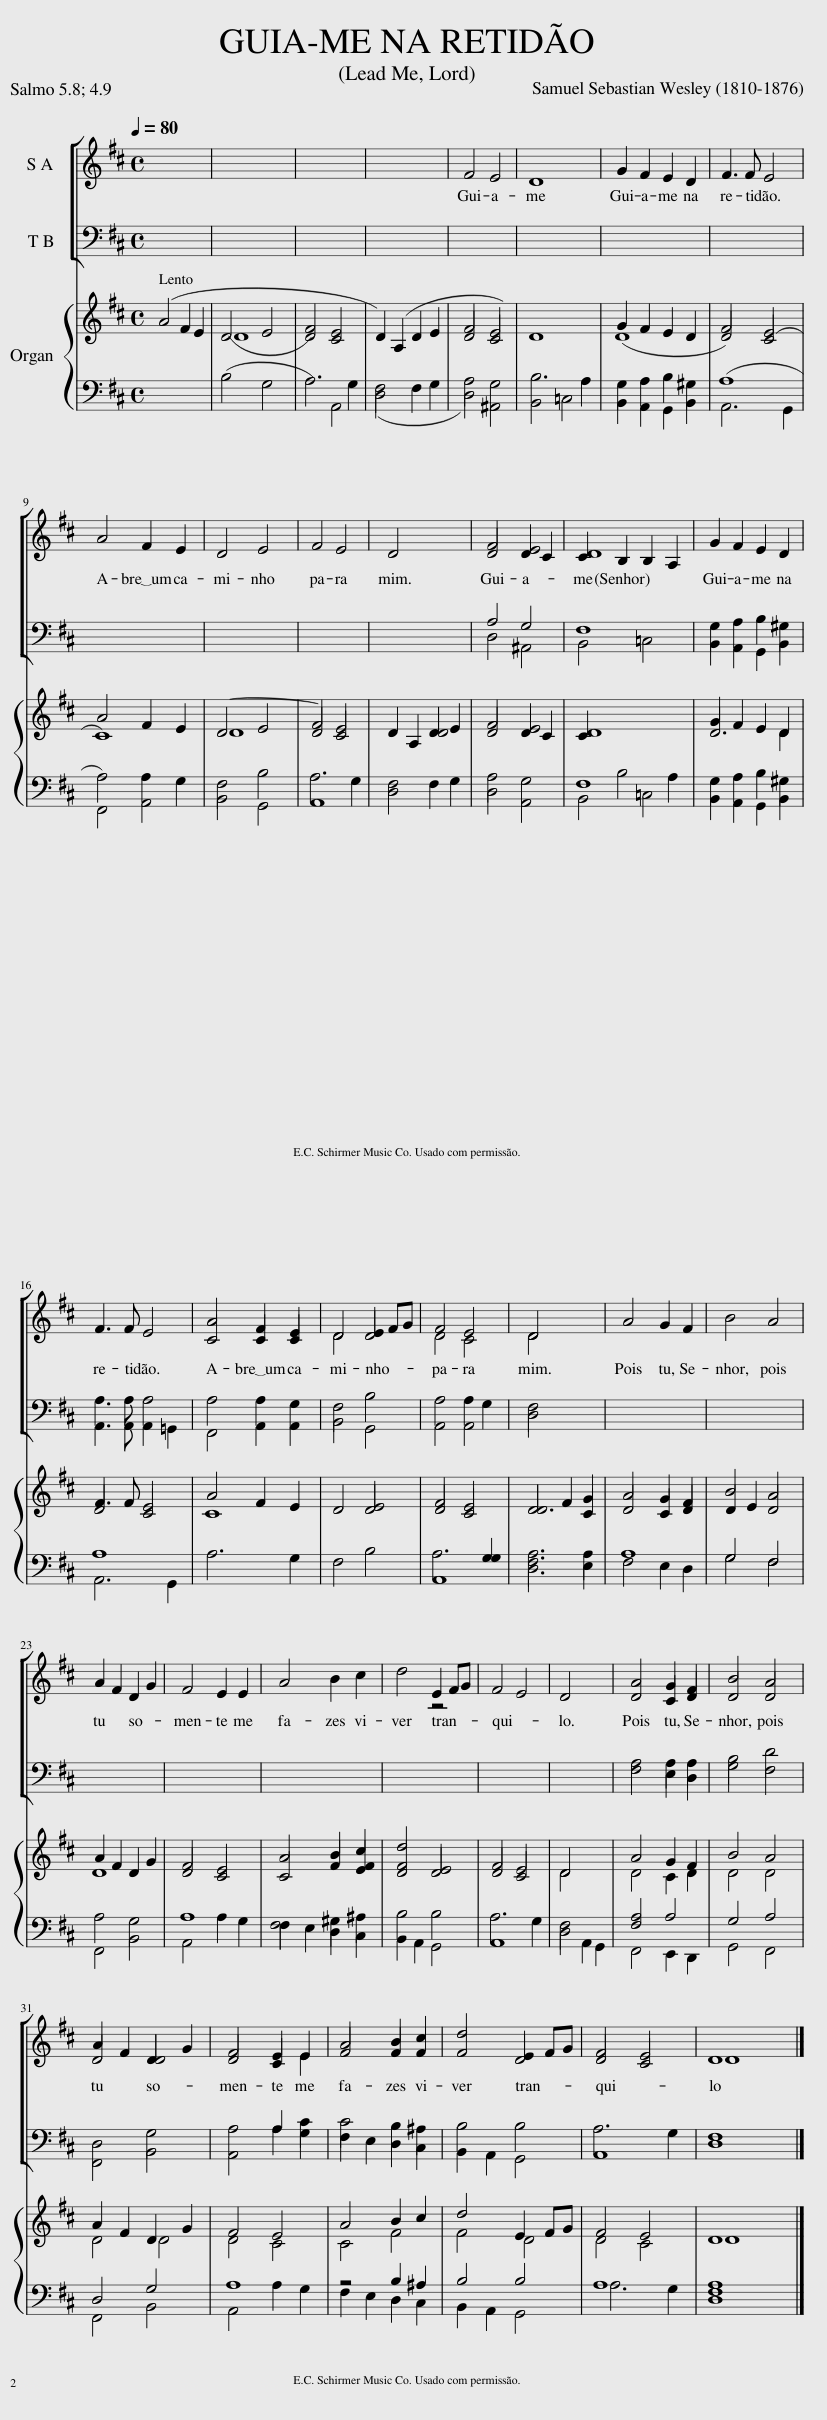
X:1
%%score [ ( 1 2 ) ( 3 4 5 ) ] { ( 6 8 ) | ( 7 9 10 11 ) }
L:1/8
Q:1/4=80
M:4/4
I:linebreak $
K:D
V:1 treble
V:2 treble
V:3 bass
V:4 bass
V:5 bass
V:6 treble
V:8 treble
V:7 bass
V:9 bass
V:10 bass
V:11 bass
V:1
 x4 x4 | x8 | x8 | x8 | F4 E4 | %5
 D8 | G2 F2 E2 D2 | F3 F E4 |$ A4 F2 E2 | D4 E4 | %10
 F4 E4 | D4 x4 | F4 E4 | D8 | G2 F2 E2 D2 |$ %15
 F3 F E4 | A4 F2 E2 | D4 E2 FG | F4 E4 | D4 x4 | %20
 A4 G2 F2 | B4 A4 |$ A2 F2 D2 G2 | F4 E2 E2 | A4 B2 c2 | %25
 d4 E2 FG | F4 E4 | D4 x4 | x4 G2 F2 | B4 A4 |$ %30
 A2 F2 D2 G2 | F4 E2 E2 | A4 B2 c2 | d4 E2 FG | F4 E4 | %35
 D8 |] %36
V:2
 x8 | x8 | x8 | x8 | x8 | %5
 x8 | x8 | x8 |$ x8 | x8 | %10
 x8 | x8 | D4 D2 C2 | C2 B,2 B,2 A,2 | x8 |$ %15
 x8 | C4 C2 C2 | D4 D4 | D4 C4 | D4 x4 | %20
 x8 | x8 |$ x8 | x8 | x8 | %25
 x4 z4 | x8 | x8 | [DA]4 C2 D2 | D4 D4 |$ %30
 D4 D4 | D4 C2 E2 | F4 F2 F2 | F4 D4 | D4 C4 | %35
 D8 |] %36
V:3
 x8 | x8 | x8 | x8 | x8 | %5
 x8 | x8 | x8 |$ x8 | x8 | %10
 x8 | x8 | A,4 G,4 | F,8 | x8 |$ %15
 x8 | A,4 A,2 G,2 | F,4 B,4 | A,4 A,2 G,2 | F,4 x4 | %20
 x8 | x8 |$ x8 | x8 | x8 | %25
 x8 | x8 | x8 | A,4 A,2 A,2 | B,4 D4 |$ %30
 D,4 G,4 | A,4 A,2 C2 | C4 B,2 ^A,2 | B,4 B,4 | A,6 G,2 | %35
 F,8 |] %36
V:4
 x8 | x8 | x8 | x8 | x8 | %5
 x8 | x8 | x8 |$ x8 | x8 | %10
 x8 | x8 | D,4 ^A,,4 | B,,4 =C,4 | B,,2 A,,2 G,,2 B,,2 |$ %15
 A,,3 A,, A,,2 =G,,2 | F,,4 A,,2 A,,2 | B,,4 G,,4 | A,,4 A,,4 | D,4 x4 | %20
 x8 | x8 |$ x8 | x8 | x8 | %25
 x8 | x8 | x8 | F,4 E,2 D,2 | G,4 F,4 |$ %30
 F,,4 B,,4 | A,,4 A,2 G,2 | F,2 E,2 D,2 C,2 | B,,2 A,,2 G,,4 | A,,8 | %35
 D,8 |] %36
V:5
 x8 | x8 | x8 | x8 | x8 | %5
 x8 | x8 | x8 |$ x8 | x8 | %10
 x8 | x8 | x8 | x8 | G,2 A,2 B,2 ^G,2 |$ %15
 A,3 A, A,4 | x8 | x8 | x8 | x8 | %20
 x8 | x8 |$ x8 | x8 | x8 | %25
 x8 | x8 | x8 | x8 | x8 |$ %30
 x8 | x8 | x8 | x8 | x8 | %35
 x8 |] %36
V:6
 (A4 F2 E2 | (D4 E4 | [DF]4) [CE]4 | D2) (A,2 D2 E2 | F4 E4) | %5
 D8 | G2 F2 E2 D2 | F4 E4 |$ A4 F2 E2 | D4 E4 | %10
 F4 E4 | D2 A,2 D2 E2 | F4 E4 | D8 | D6 D2 |$ %15
 D4 C4 | A4 F2 E2 | D4 E4 | F4 E4 | D4 F2 G2 | %20
 A4 G2 F2 | B4 A4 |$ A2 F2 D2 G2 | F4 E4 | A4 B2 c2 | %25
 d4 E4 | F4 E4 | D4 x4 | A4 G2 F2 | B4 A4 |$ %30
 A2 F2 D2 G2 | F4 E4 | A4 B2 c2 | d4 E2 FG | F4 E4 | %35
 D8 |] %36
V:7
 x8 | (B,4 G,4 | A,6) G,2 | F,4 F,2 G,2 | x8 | %5
 x8 | x8 | x8 |$ x8 | x8 | %10
 x8 | x8 | x8 | x8 | x8 |$ %15
 x8 | x8 | x8 | x8 | x8 | %20
 x8 | x8 |$ x8 | x8 | x8 | %25
 x8 | x8 | x8 | x8 | x8 |$ %30
 x8 | x8 | x8 | x8 | x8 | %35
 x8 |] %36
V:8
 x8 | D8 | x8 | x8 | D4 C4 | %5
 x8 | (D8 | D4) (C4 |$ C8) | D8 | %10
 D4 C4 | x4 D4 | D4 D2 C2 | C2 x6 | G2 F2 E2 D2 |$ %15
 F3 F E4 | C8 | x4 D4 | D4 C4 | D6 C2 | %20
 D4 C2 D2 | D2 E2 D4 |$ D8 | D4 C4 | C4 F2 [EF]2 | %25
 [DF]4 D4 | D4 C4 | D4 x4 | D4 C2 D2 | D4 D4 |$ %30
 D4 D4 | D4 C4 | C4 F4 | F4 D4 | D4 C4 | %35
 D8 |] %36
V:9
 x8 | x8 | x4 A,,4 | D,4 x4 | x8 | %5
 x8 | x8 | x8 |$ x8 | x8 | %10
 x8 | x8 | x8 | x2 B,4 A,2 | x8 |$ %15
 x8 | x8 | x8 | x8 | x8 | %20
 x8 | x8 |$ x8 | x8 | x8 | %25
 x8 | x8 | x8 | x8 | x8 |$ %30
 x8 | x8 | x8 | x8 | x8 | %35
 x8 |] %36
V:10
 x8 | x8 | x8 | x8 | A,4 G,4 | %5
 B,6 A,2 | G,2 A,2 B,2 ^G,2 | (A,8 |$ A,4) A,2 G,2 | F,4 B,4 | %10
 A,6 G,2 | F,4 F,2 G,2 | A,4 G,4 | F,8 | G,2 A,2 B,2 ^G,2 |$ %15
 A,8 | A,6 G,2 | F,4 B,4 | A,6 [G,G,]2 | [F,A,]6 A,2 | %20
 A,8 | G,4 F,4 |$ A,4 G,4 | A,8 | F,4 ^G,2 ^A,2 | %25
 B,4 B,4 | A,6 G,2 | F,4 x4 | [F,A,]4 A,4 | G,4 A,4 |$ %30
 D,4 G,4 | A,8 | z4 B,2 ^A,2 | B,4 B,4 | A,8 | %35
 A,8 |] %36
V:11
 x8 | x8 | x8 | x8 | D,4 ^A,,4 | %5
 B,,4 =C,4 | B,,2 A,,2 G,,2 B,,2 | A,,6 G,,2 |$ F,,4 A,,4 | B,,4 G,,4 | %10
 A,,8 | D,4 x4 | D,4 A,,4 | B,,4 =C,4 | B,,2 A,,2 G,,2 B,,2 |$ %15
 A,,6 G,,2 | x8 | x8 | A,,8 | D,6 E,2 | %20
 F,4 E,2 D,2 | G,4 F,4 |$ F,,4 B,,4 | A,,4 A,2 G,2 | F,2 E,2 D,2 C,2 | %25
 B,,2 A,,2 G,,4 | A,,8 | D,4 A,,2 G,,2 | F,,4 E,,2 D,,2 | G,,4 F,,4 |$ %30
 F,,4 B,,4 | A,,4 A,2 G,2 | F,2 E,2 D,2 C,2 | B,,2 A,,2 G,,4 | A,6 G,2 | %35
 [D,F,]8 |] %36
